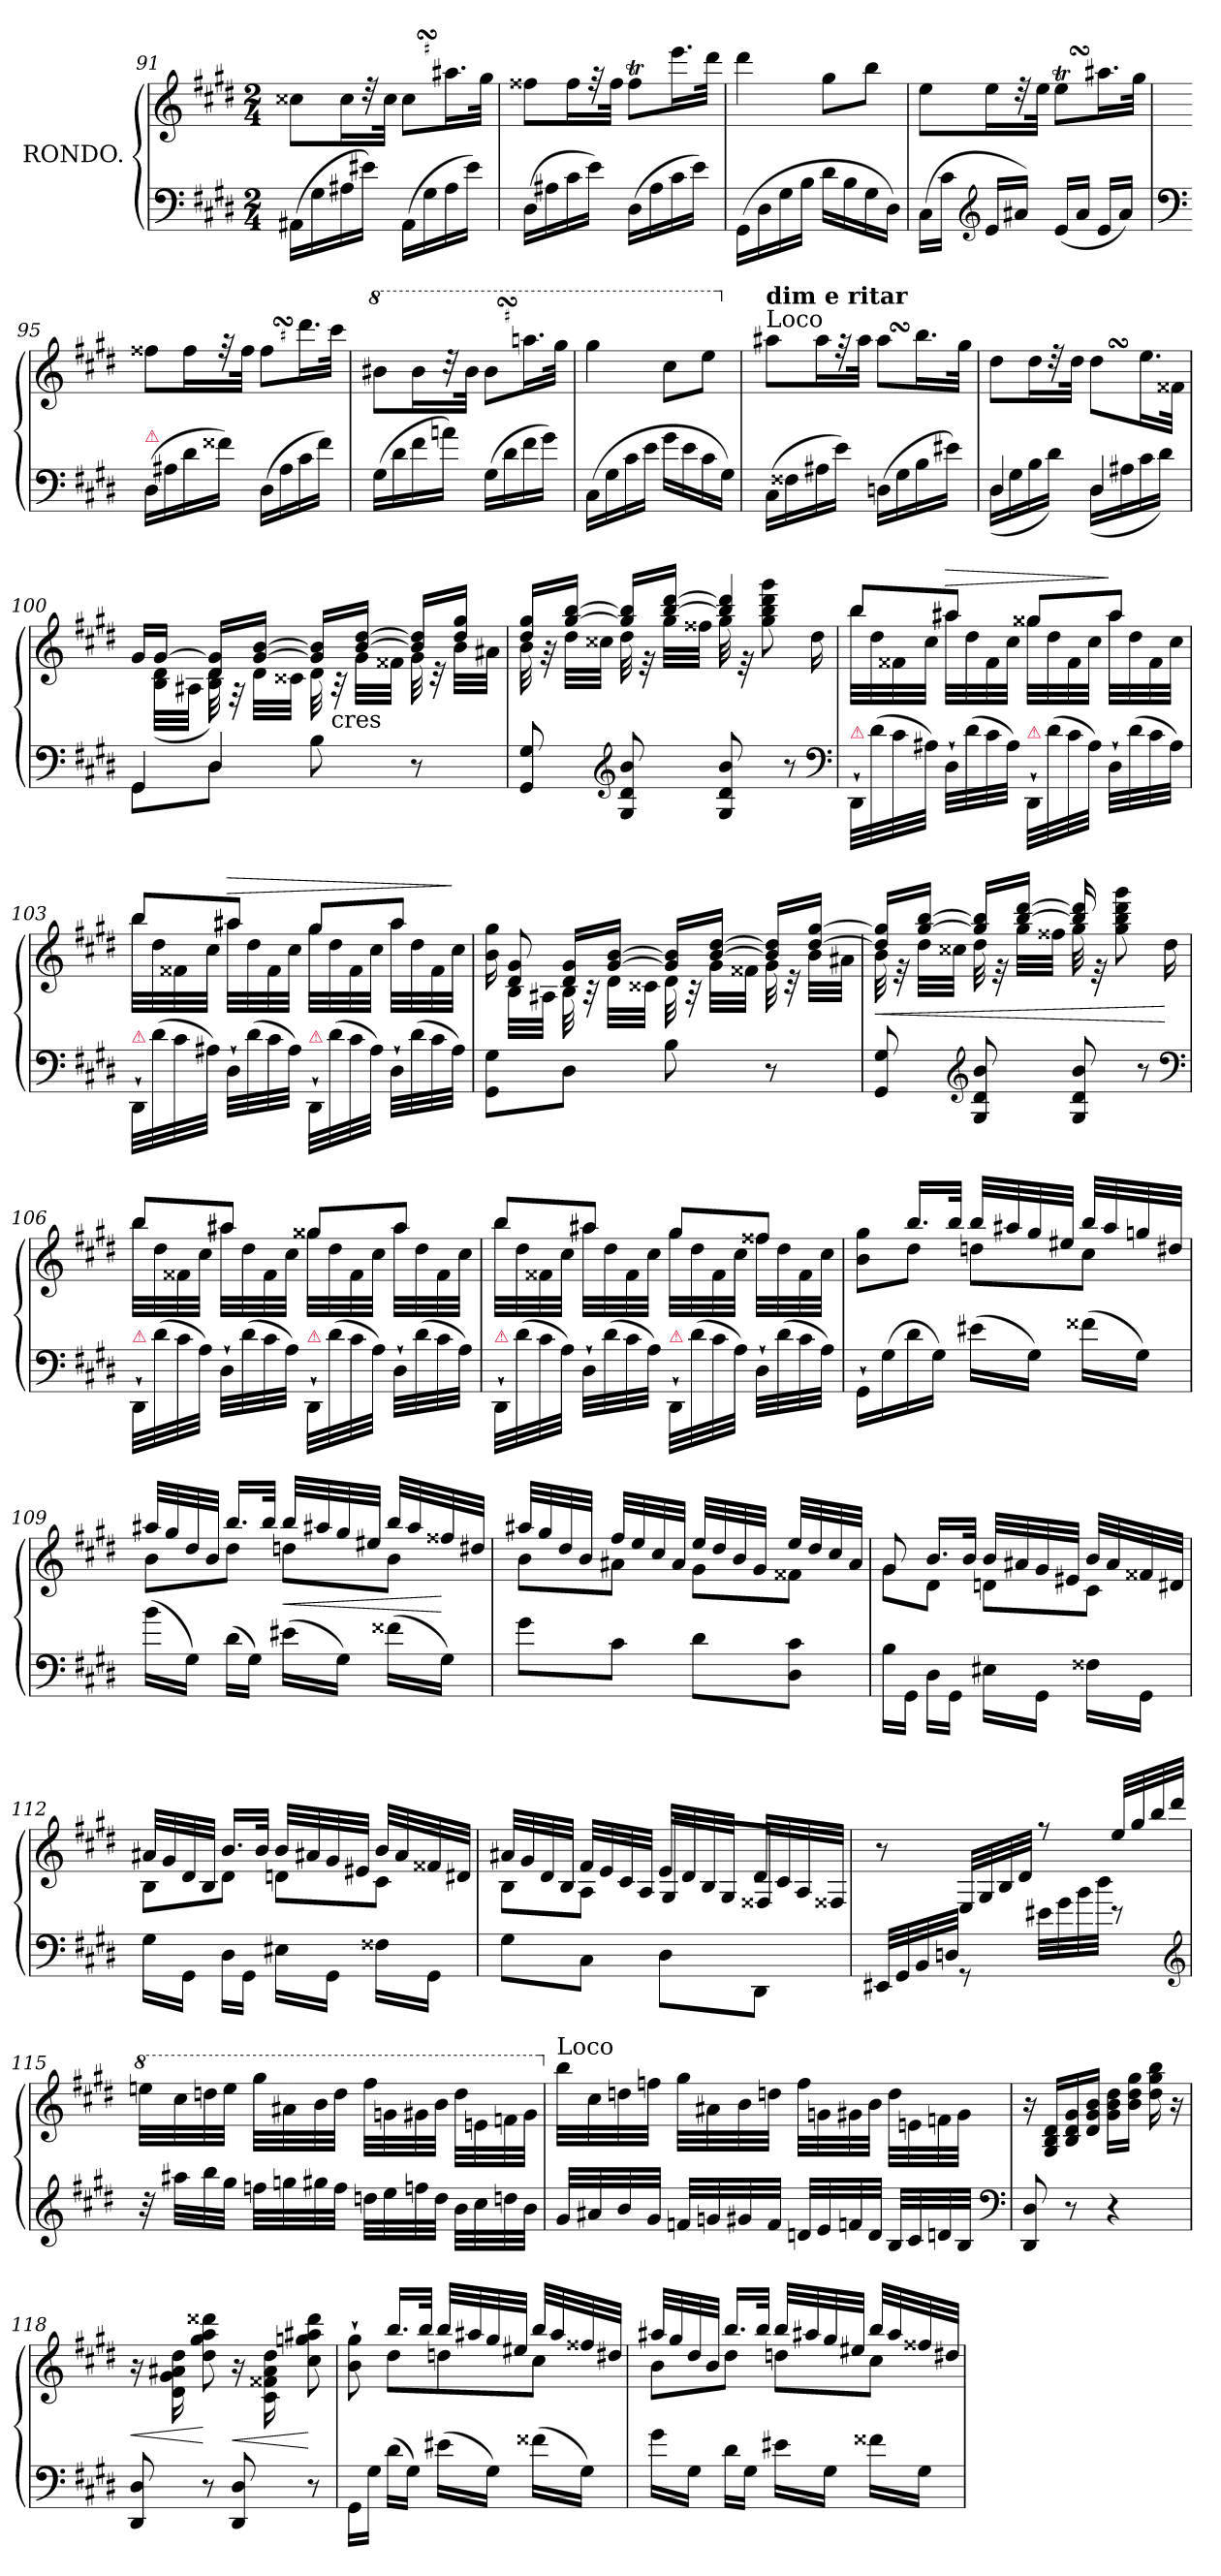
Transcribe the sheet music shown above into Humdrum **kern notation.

**kern	**kern	**dynam
*part1	*part1	*part1
*staff2	*staff1	*staff1/2
*I"RONDO.	*	*
*clefF4	*clefG2	*
*k[f#c#g#d#]	*k[f#c#g#d#]	*
*M2/4	*M2/4	*
=91	=91	=91
(>16AA#XLL	8cc##XL	.
16G#	.	.
16A#X	16cc##L	.
16e#XJJ)	32rdd	.
.	32cc##JJk	.
(>16AA#LL	8cc##SsSL	.
16G#	.	.
16A#	16.aa#XL	.
16e#JJ)	.	.
.	32gg#JJk	.
=92	=92	=92
(16D#LL	8ff##XL	.
16A#X	.	.
16c#	16ff##L	.
16eJJ)	32rff	.
.	32ff##JJk	.
(16D#LL	8ff##tL	.
16A#	.	.
16c#	16.eeeL	.
16eJJ)	.	.
.	32ddd#JJk	.
=93	=93	=93
(>16GG#LL	4ddd#	.
16D#	.	.
16G#	.	.
16BJJ	.	.
16d#LL	8gg#L	.
16B	.	.
16G#	8bbJ	.
16D#JJ)	.	.
=94	=94	=94
(>16C#\LL	8eeL	.
16c#JJ	.	.
*clefG2	*	*
16e/LL	16eeL	.
16a#XJJ)	32rdd	.
.	32eeJJk	.
(>16eLL	8eeTSsSL	.
16a#JJ	.	.
16eLL	16.aa#XL	.
16a#JJ)	.	.
.	32gg#JJk	.
=95	=95	=95
*clefF4	*	*
!LO:TX:a:color=crimson:t=⚠	!	!
(>16D#LL	8ff##XL	.
16A#X	.	.
16d#	16ff##L	.
16f##XJJ)	32rff	.
.	32ff##JJk	.
(16D#LL	8ff##SsSL	.
16A#	.	.
16c#	16.ddd#L	.
16f##JJ)	.	.
.	32ccc#JJk	.
=96	=96	=96
*	*8va	*
(16G#LL	8bb#XL	.
16d#	.	.
16f#	16bb#L	.
16anJJ)	32rccc	.
.	32bb#JJk	.
(16G#LL	8bb#SsSL	.
16d#	.	.
16f#	16.aaaL	.
16g#JJ)	.	.
.	32ggg#JJk	.
=97	=97	=97
(>16C#LL	4ggg#	.
16G#	.	.
16c#	.	.
16eJJ	.	.
16g#LL	8ccc#L	.
16e	.	.
16c#	8eeeJ	.
16G#JJ)	.	.
=98	=98	=98
*	*X8va	*
!	!LO:TX:a:t=Loco	!
!	!LO:TX:a:B:t=dim e ritar	!
(16C#LL	8aa#XL	.
16F##X	.	.
16A#X	16aa#L	.
16eJJ)	32rff	.
.	32aa#JJk	.
(16DnLL	8aa#SsSL	.
16G#	.	.
16B	16.bbL	.
16e#XJJ)	.	.
.	32gg#JJk	.
=99	=99	=99
*^	*	*
4D#/	(>16D#\LL	8dd#L	.
.	16G#	.	.
.	16B	16dd#L	.
.	16d#JJ)	32rdd	.
.	.	32dd#JJk	.
4D#/	(>16D#\LL	8dd#SsSL	.
.	16A#X	.	.
.	16c#	16.eeL	.
.	16d#JJ)	.	.
.	.	32f##XJJk	.
=100	=100	=100	=100
!	!	!LO:TX:a:B:t=a tempo con fuoco	!
!LO:N:vis=4	!	!	!
*	*	*^	*
8GG#/	8GG#L	16g#LL	16ryy	.
.	.	[16g#JJ	(>32B 32d#LLL	.
.	.	.	32A#XJJJ	.
!LO:N:vis=4	!	!	!	!
8D#	8D#J	16d# 16g#]LL	32B 32d#)	.
.	.	.	32rF	.
.	.	[16g# [16bJJ	32d#LLL	.
.	.	.	32c##XJJJ	.
8ryy	8B\	16g#] 16b]LL	32d#	.
!	!	!	!LO:TX:b:t=cres	!
.	.	.	32rA	.
.	.	[16b [16dd#JJ	32g#LLL	.
.	.	.	32f##XJJJ	.
8r	8ryy	16b] 16dd#]LL	32g#	.
.	.	.	32rc	.
.	.	16dd# 16gg#JJ	32bLLL	.
.	.	.	32a#XJJJ	.
*v	*v	*	*	*
=101	=101	=101	=101
8GG#/ 8G#/	16dd# 16gg#LL	32b	.
.	.	32rg	.
.	[16gg# [16bbJJ	32dd#LLL	.
.	.	32cc##XJJJ	.
*clefG2	*	*	*
8G#/ 8d#/ 8b/	16gg#] 16bb]LL	32dd#	.
.	.	32r	.
.	[16bb [16ddd#JJ	32gg#LLL	.
.	.	32ff##XJJJ	.
8G#/ 8d#/ 8b/	4bb] 4ddd#]	32gg#	.
.	.	32r	.
.	.	8gg#\ 8bb\ 8ddd#\ 8ggg#\	.
8r	.	.	.
.	.	16dd#\	.
*clefF4	*	*	*
=102	=102	=102	=102
!LO:TX:a:color=crimson:t=⚠	!	!	!
32DD#`</LLL	8bbL	32bbLLL	.
(32d#\	.	32dd#	.
32c#\	.	32f##X	.
32A#X\JJJ)	.	32cc#JJJ	.
!	!	!	!LO:HP:a
32D#`>LLL	8aa#XJ	32aa#XLLL	>
(32d#	.	32dd#	.
32c#	.	32f##	.
32A#JJJ)	.	32cc#JJJ	.
!LO:TX:a:color=crimson:t=⚠	!	!	!
32DD#`</LLL	8gg##XL	32gg##XLLL	.
(32d#\	.	32dd#	.
32c#\	.	32f##	.
32A#\JJJ)	.	32cc#JJJ	.
32D#`>LLL	8aa#J	32aa#LLL	]
(>32d#	.	32dd#	.
32c#	.	32f##	.
32A#JJJ)	.	32cc#JJJ	.
=103	=103	=103	=103
!LO:TX:a:color=crimson:t=⚠	!	!	!
32DD#`</LLL	8bbL	32bbLLL	.
(32d#\	.	32dd#	.
32c#\	.	32f##X	.
32A#X\JJJ)	.	32cc#JJJ	.
!	!	!	!LO:HP:a
32D#`>LLL	8aa#XJ	32aa#XLLL	>
(32d#	.	32dd#	.
32c#	.	32f##	.
32A#JJJ)	.	32cc#JJJ	.
!LO:TX:a:color=crimson:t=⚠	!	!	!
32DD#`</LLL	8gg#L	32gg#LLL	.
(32d#\	.	32dd#	.
32c#\	.	32f##	.
32A#\JJJ)	.	32cc#JJJ	.
32D#`>LLL	8aa#J	32aa#LLL	.
(32d#	.	32dd#	.
32c#	.	32f##	.
32A#JJJ)	.	32cc#JJJ	]
=104	=104	=104	=104
8GG#\ 8G#\L	16ryy	16b\ 16gg#\	.
!	!LO:N:vis=8	!	!
.	16d# 16g#	32BLLL	.
.	.	32A#XJJJ	.
8D#J	16d# 16g#LL	32B	.
.	.	32rA	.
.	[16g# [16bJJ	32d#LLL	.
.	.	32c##XJJJ	.
8B\	16g#] 16b]LL	32d#	.
.	.	32rA	.
.	[16b [16dd#JJ	32g#LLL	.
.	.	32f##XJJJ	.
8r	16b] 16dd#]LL	32g#	.
.	.	32rc	.
.	[16dd# [16gg#JJ	32bLLL	.
.	.	32a#XJJJ	.
=105	=105	=105	=105
!	!	!	!LO:HP:b
8GG#/ 8G#/	16dd#] 16gg#]LL	32b	<
.	.	32r	.
.	[16gg# [16bbJJ	32dd#LLL	.
.	.	32cc##XJJJ	.
*clefG2	*	*	*
8G#/ 8d#/ 8b/	16gg#] 16bb]LL	32dd#	.
.	.	32r	.
.	[16bb [16ddd#JJ	32gg#LLL	.
.	.	32ff##XJJJ	.
8G#/ 8d#/ 8b/	16bb] 16ddd#]	32gg#	.
.	.	32r	.
.	8.ryy	8gg#\ 8bb\ 8ddd#\ 8ggg#\	.
8r	.	.	.
.	.	16dd#\	[
*clefF4	*	*	*
=106	=106	=106	=106
!LO:TX:a:color=crimson:t=⚠	!	!	!
32DD#`</LLL	8bbL	32bbLLL	.
(32d#\	.	32dd#	.
32c#\	.	32f##X	.
32A\JJJ)	.	32cc#JJJ	.
32D#`>LLL	8aa#XJ	32aa#XLLL	.
(32d#	.	32dd#	.
32c#	.	32f##	.
32AJJJ)	.	32cc#JJJ	.
!LO:TX:a:color=crimson:t=⚠	!	!	!
32DD#`</LLL	8gg##XL	32gg##XLLL	.
(32d#\	.	32dd#	.
32c#\	.	32f##	.
32A\JJJ)	.	32cc#JJJ	.
32D#`>LLL	8aa#J	32aa#LLL	.
(32d#	.	32dd#	.
32c#	.	32f##	.
32AJJJ)	.	32cc#JJJ	.
=107	=107	=107	=107
!LO:TX:a:color=crimson:t=⚠	!	!	!
32DD#`</LLL	8bbL	32bbLLL	.
(32d#\	.	32dd#	.
32c#\	.	32f##X	.
32A\JJJ)	.	32cc#JJJ	.
32D#`>LLL	8aa#XJ	32aa#XLLL	.
(32d#	.	32dd#	.
32c#	.	32f##	.
32AJJJ)	.	32cc#JJJ	.
!LO:TX:a:color=crimson:t=⚠	!	!	!
32DD#`</LLL	8gg#L	32gg#LLL	.
(32d#\	.	32dd#	.
32c#\	.	32f##	.
32A\JJJ)	.	32cc#JJJ	.
32D#`>LLL	8ff##XJ	32ff##XLLL	.
(32d#	.	32dd#	.
32c#	.	32f##	.
32AJJJ)	.	32cc#JJJ	.
=108	=108	=108	=108
16GG#`>LL	8ryy	8b 8gg#L	.
(16G#	.	.	.
16d#	16.bbLL	8dd#J	.
16G#JJ)	.	.	.
.	32bbJJk	.	.
(16e#XLL	32bbLLL	8ddnL	.
.	32aa#X	.	.
16G#JJ)	32gg#	.	.
.	32ee#XJJJ	.	.
(16f##XLL	32bbLLL	8cc#J	.
.	32aa#	.	.
16G#JJ)	32ggn	.	.
.	32dd#XJJJ	.	.
=109	=109	=109	=109
(>16b\LL	32aa#XLLL	8bL	.
.	32gg#	.	.
16G#JJ)	32dd#	.	.
.	32bJJJ	.	.
(>16d#\LL	16.bbLL	8dd#J	.
16G#JJ)	.	.	.
.	32bbJJk	.	.
!	!	!	!LO:HP:b
(>16e#X\LL	32bbLLL	8ddnL	<
.	32aa#X	.	.
16G#JJ)	32gg#	.	.
.	32ee#XJJJ	.	.
(>16f##X\LL	32bbLLL	8bJ	.
.	32aa#	.	.
16G#JJ)	32ff##X	.	[
.	32dd#XJJJ	.	.
=110	=110	=110	=110
8g#L	32aa#XLLL	8bL	.
.	32gg#	.	.
.	32dd#	.	.
.	32bJJJ	.	.
8c#J	32ff#LLL	8a#XJ	.
.	32ee	.	.
.	32cc#	.	.
.	32a#JJJ	.	.
8d#L	32eeLLL	8g#L	.
.	32dd#	.	.
.	32b	.	.
.	32g#JJJ	.	.
8D# 8c#J	32eeLLL	8f##XJ	.
.	32dd#	.	.
.	32cc#	.	.
.	32a#JJJ	.	.
=111	=111	=111	=111
16B\LL	8g#	8g#L	.
16GG#JJ	.	.	.
16D#\LL	16.bLL	8d#J	.
16GG#JJ	.	.	.
.	32bJJk	.	.
16E#X\LL	32bLLL	8dnL	.
.	32a#X	.	.
16GG#JJ	32g#	.	.
.	32e#XJJJ	.	.
16F##X\LL	32bLLL	8c#J	.
.	32a#	.	.
16GG#JJ	32f##X	.	.
.	32d#XJJJ	.	.
=112	=112	=112	=112
16G#\LL	32a#XLLL	8BL	.
.	32g#	.	.
16GG#JJ	32d#	.	.
.	32BJJJ	.	.
16D#\LL	16.bLL	8d#J	.
16GG#JJ	.	.	.
.	32bJJk	.	.
16E#X\LL	32bLLL	8dnL	.
.	32a#X	.	.
16GG#JJ	32g#	.	.
.	32e#XJJJ	.	.
16F##X\LL	32bLLL	8c#J	.
.	32a#	.	.
16GG#JJ	32f##X	.	.
.	32d#XJJJ	.	.
=113	=113	=113	=113
8G#\L	32a#XLLL	8B\L	.
.	32g#	.	.
.	32d#	.	.
.	32BJJJ	.	.
8C#J	32f#LLL	8AJ	.
.	32e	.	.
.	32c#	.	.
.	32AJJJ	.	.
8D#\L	32eLLL	8G#/L	.
.	32d#	.	.
.	32B	.	.
.	32G#JJJ	.	.
8DD#J	32d#LLL	8F##XJ	.
.	32c#	.	.
.	32A	.	.
.	32F##XJJJ	.	.
*	*v	*v	*
=114	=114	=114
32EE#X/LLL	8r	.
32GG#	.	.
32BB	.	.
32DnJJJ	.	.
8rGG	32E/LLL	.
.	32G#/	.
.	32B/	.
.	32d#/JJJ	.
32e#X\LLL	8rff	.
32g#\	.	.
32b\	.	.
32dd#\JJJ	.	.
8re	32ee/LLL	.
.	32gg#	.
.	32bb	.
.	32ddd#JJJ	.
*clefG2	*	*
=115	=115	=115
*	*8va	*
32r	32eeen\LLL	.
32aa#X\LLL	32ccc#	.
32bb	32dddn	.
32gg#JJJ	32eeeJJJ	.
32ffn\LLL	32ggg#\LLL	.
32ggn	32aa#X	.
32gg#X	32bb	.
32ffJJJ	32dddJJJ	.
32ddn\LLL	32fff#\LLL	.
32ee	32ggn	.
32ffn	32gg#X	.
32ddJJJ	32bbJJJ	.
32b\LLL	32ddd\LLL	.
32cc#	32een	.
32ddn	32ffn	.
32bJJJ	32gg#JJJ	.
=116	=116	=116
*	*X8va	*
!	!LO:TX:a:t=Loco	!
32g#/LLL	32bb\LLL	.
32a#X	32cc#	.
32b	32ddn	.
32g#JJJ	32ffnJJJ	.
32fn/LLL	32gg#\LLL	.
32gn	32a#X	.
32g#X	32b	.
32fJJJ	32ddnJJJ	.
32dn/LLL	32ff\LLL	.
32e	32gn	.
32fn	32g#X	.
32dJJJ	32bJJJ	.
32B/LLL	32dd\LLL	.
32c#	32en	.
32dn	32fn	.
32BJJJ	32g#JJJ	.
*clefF4	*	*
=117	=117	=117
8DD#/ 8D#/	16r	.
.	16G# 16B 16d#LL	.
8r	16B 16d# 16g#	.
.	16d# 16g# 16bJJ	.
4r	16g#\ 16b\ 16dd#\LL	.
.	16b 16dd# 16gg#JJ	.
.	16dd# 16gg# 16bb	.
.	16r	.
=118	=118	=118
!	!	!LO:HP:b
8DD#/ 8D#/	16r	<
.	16d#\ 16g#\ 16a#X\ 16dd#\	.
8r	8dd#\ 8gg#\ 8aa\ 8ddd##X\	[
!	!	!LO:HP:b
8DD#/ 8D#/	16r	<
.	16c#\ 16f##X\ 16a#\ 16dd#\	.
8r	8cc#\ 8ggn\ 8aa#X\ 8ddd##\	[
=119	=119	=119
*	*^	*
16GG#\LL	8b`>\ 8gg#`>\	8ryy	.
16G#JJ	.	.	.
(>16d#\LL	16.bbLL	8dd#L	.
16G#JJ)	.	.	.
.	32bbJJk	.	.
(>16e#X\LL	32bbLLL	8ddn	.
.	32aa#X	.	.
16G#JJ)	32gg#	.	.
.	32ee#XJJJ	.	.
(>16f##X\LL	32bbLLL	8cc#J	.
.	32aa#	.	.
16G#JJ)	32ff##X	.	.
.	32dd#XJJJ	.	.
=120	=120	=120	=120
16g#\LL	32aa#XLLL	8bL	.
.	32gg#	.	.
16G#JJ	32dd#	.	.
.	32bJJJ	.	.
16d#\LL	16.bbLL	8dd#J	.
16G#JJ	.	.	.
.	32bbJJk	.	.
16e#X\LL	32bbLLL	8ddnL	.
.	32aa#X	.	.
16G#JJ	32gg#	.	.
.	32ee#XJJJ	.	.
16f##X\LL	32bbLLL	8cc#J	.
.	32aa#	.	.
16G#JJ	32ff##X	.	.
.	32dd#XJJJ	.	.
*	*v	*v	*
=	=	=
*-	*-	*-
